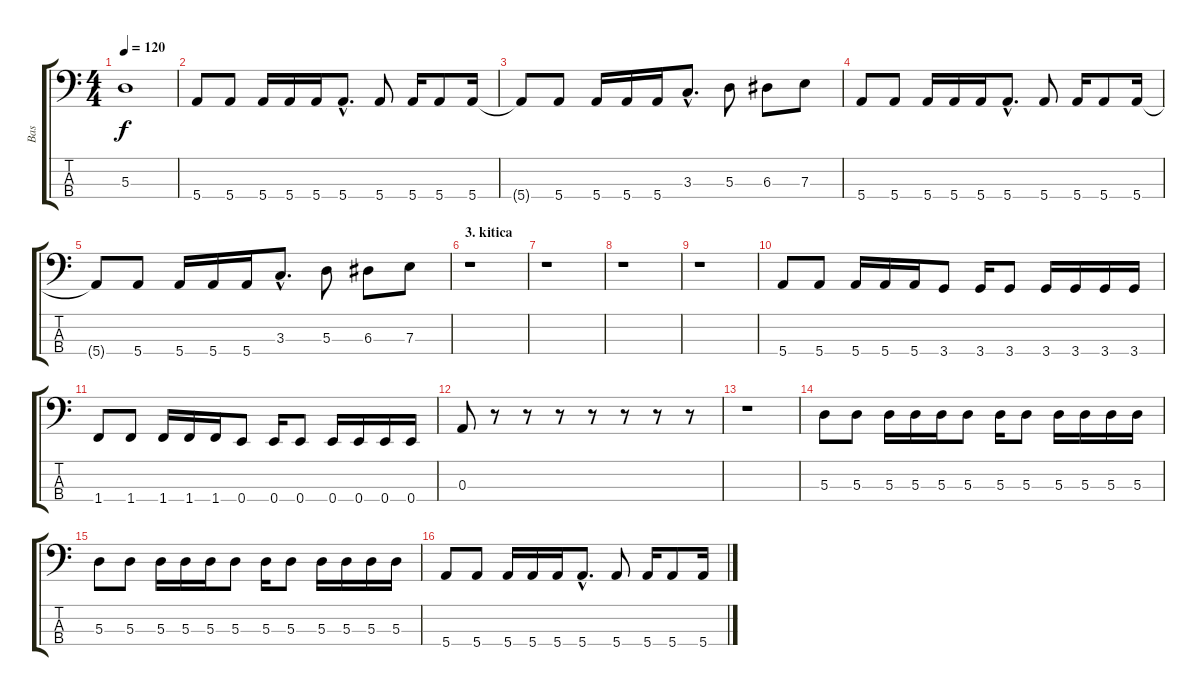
\track ("Bas" "Bas") {instrument electricbassfinger}
\staff {score tabs}
\tuning (G2 D2 A1 E1) {hide}
\ts (4 4)
\tempo 120
\clef f4
\ks c
5.3.1{dy f} |
5.4.8 5.4.8 5.4.16 5.4.16 5.4.16 5.4{hac}.8{d} 5.4.8 5.4.16 5.4.8 5.4.16 |
5.4{t}.8 5.4.8 5.4.16 5.4.16 5.4.16 3.3{hac}.8{d} 5.3.8 6.3.8 7.3.8 |
5.4.8 5.4.8 5.4.16 5.4.16 5.4.16 5.4{hac}.8{d} 5.4.8 5.4.16 5.4.8 5.4.16 |
5.4{t}.8 5.4.8 5.4.16 5.4.16 5.4.16 3.3{hac}.8{d} 5.3.8 6.3.8 7.3.8 |
\section ("" "3. kitica")
r.1 |
r.1 |
r.1 |
r.1 |
5.4.8 5.4.8 5.4.16 5.4.16 5.4.16 3.4.8 3.4.16 3.4.8 3.4.16 3.4.16 3.4.16 3.4.16 |
1.4.8 1.4.8 1.4.16 1.4.16 1.4.16 0.4.8 0.4.16 0.4.8 0.4.16 0.4.16 0.4.16 0.4.16 |
0.3.8 r.8 r.8 r.8 r.8 r.8 r.8 r.8 |
r.1 |
5.3.8 5.3.8 5.3.16 5.3.16 5.3.16 5.3.8 5.3.16 5.3.8 5.3.16 5.3.16 5.3.16 5.3.16 |
5.3.8 5.3.8 5.3.16 5.3.16 5.3.16 5.3.8 5.3.16 5.3.8 5.3.16 5.3.16 5.3.16 5.3.16 |
5.4.8 5.4.8 5.4.16 5.4.16 5.4.16 5.4{hac}.8{d} 5.4.8 5.4.16 5.4.8 5.4.16
